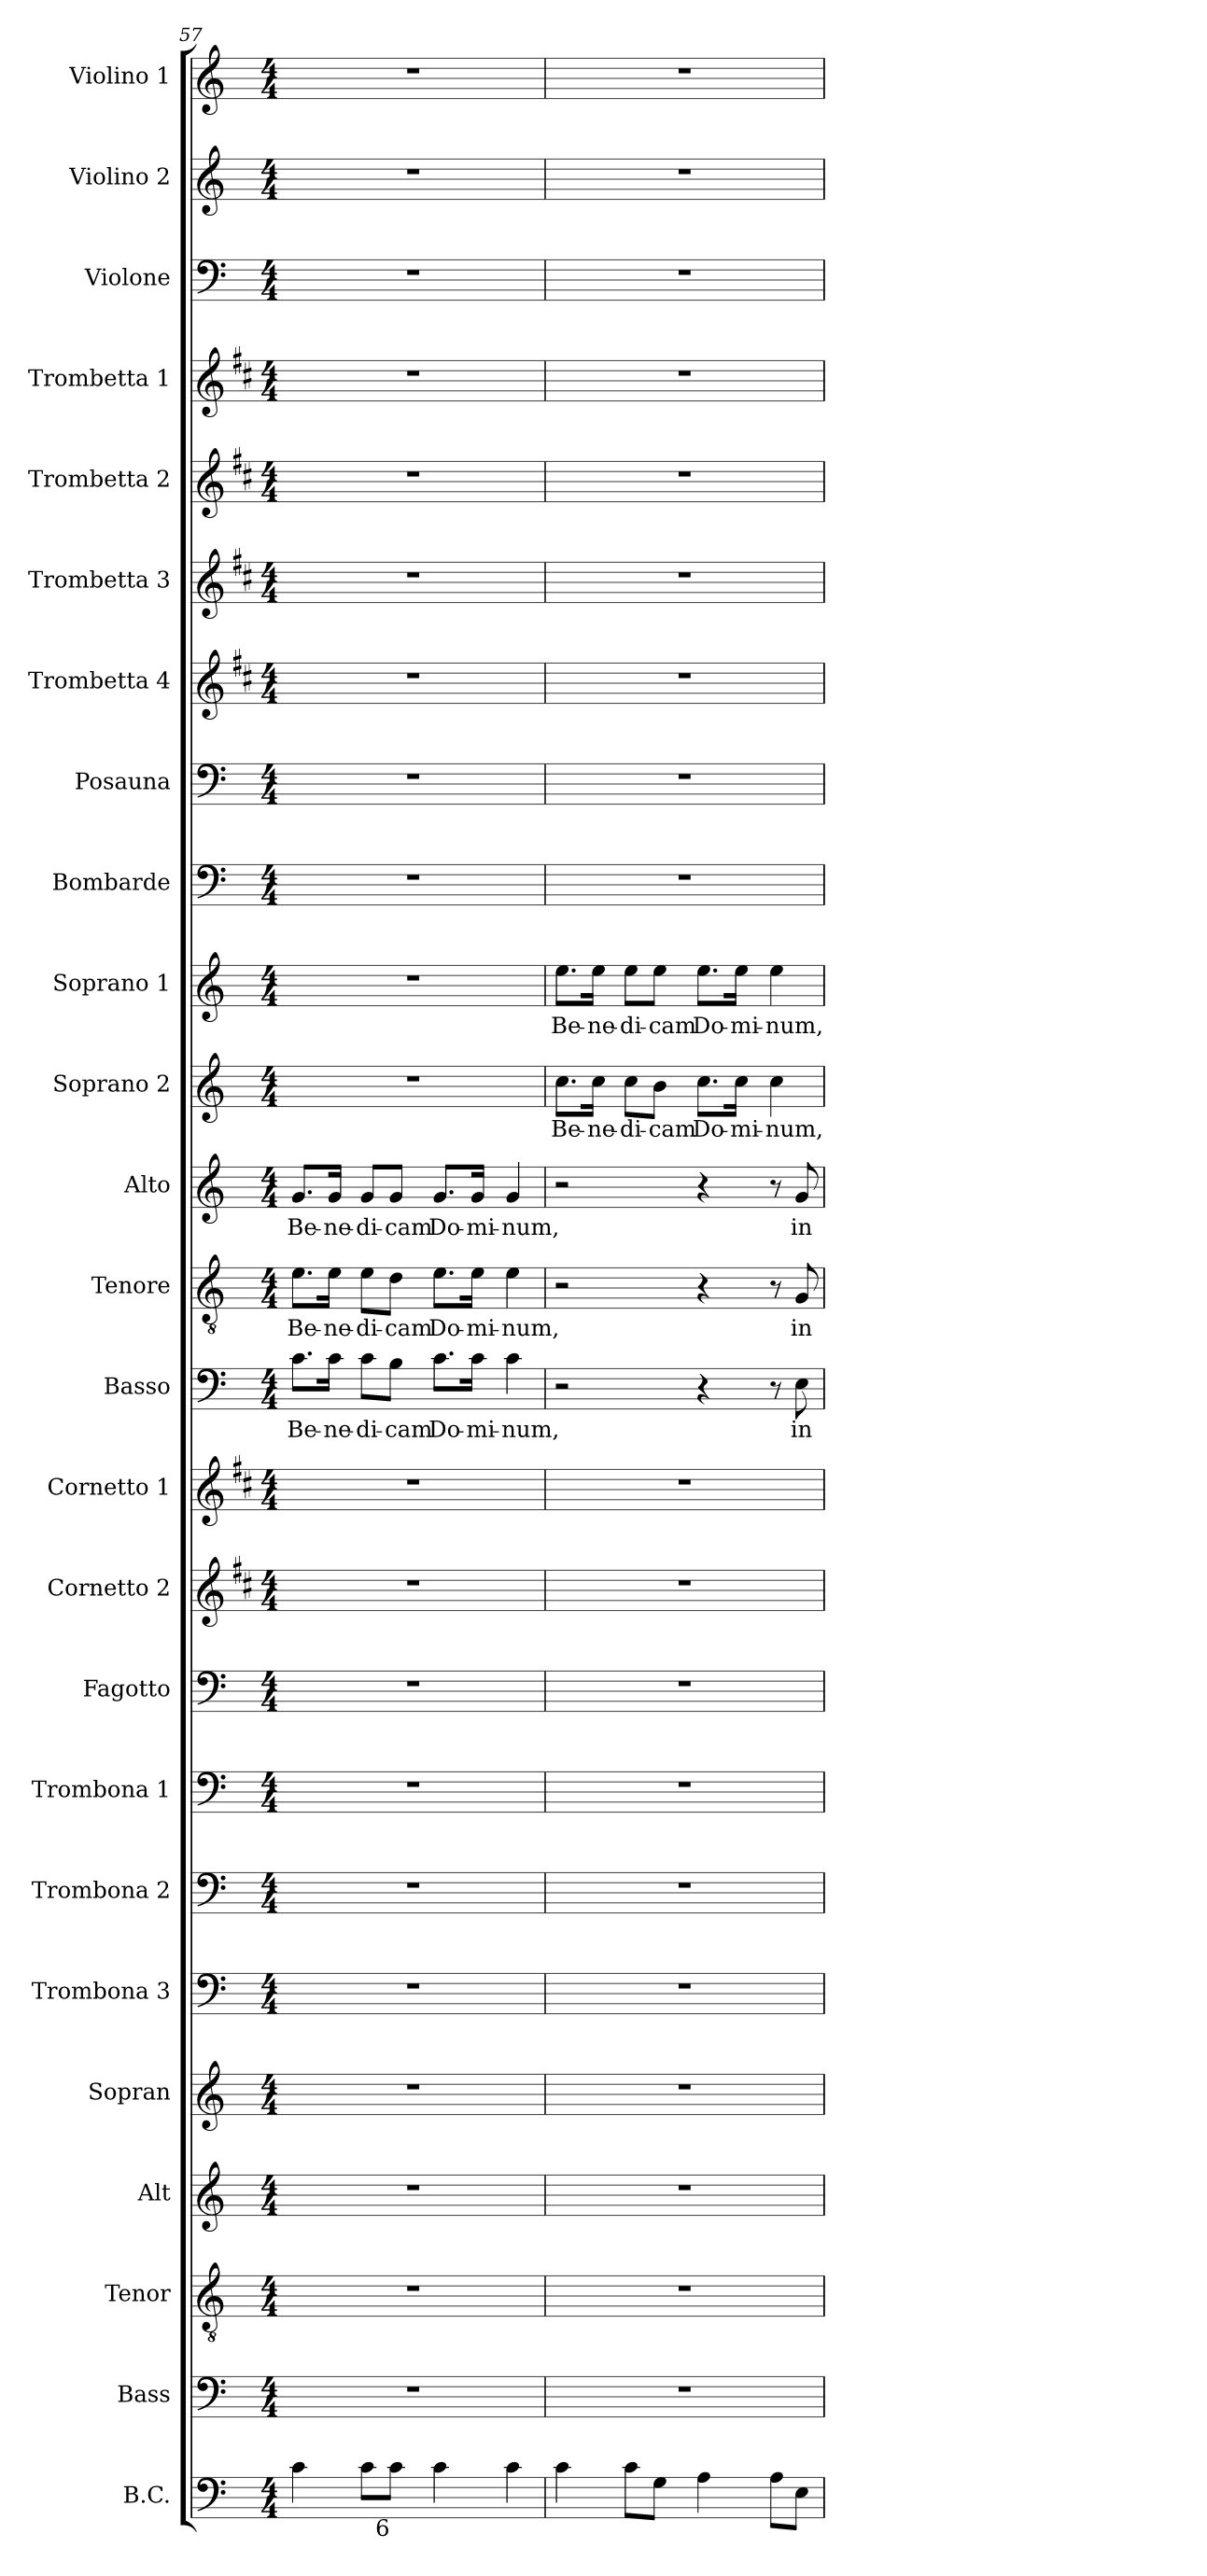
**kern	**kern	**kern	**kern	**kern	**kern	**kern	**kern	**kern	**kern	**kern	**kern	**text	**kern	**text	**kern	**text	**kern	**text	**kern	**text	**kern	**kern	**kern	**kern	**kern	**kern	**kern	**kern	**kern
*part25	*part24	*part23	*part22	*part21	*part20	*part19	*part18	*part17	*part16	*part15	*part14	*part14	*part13	*part13	*part12	*part12	*part11	*part11	*part10	*part10	*part9	*part8	*part7	*part6	*part5	*part4	*part3	*part2	*part1
*staff25	*staff24	*staff23	*staff22	*staff21	*staff20	*staff19	*staff18	*staff17	*staff16	*staff15	*staff14	*staff14	*staff13	*staff13	*staff12	*staff12	*staff11	*staff11	*staff10	*staff10	*staff9	*staff8	*staff7	*staff6	*staff5	*staff4	*staff3	*staff2	*staff1
*I"B.C.	*I"Bass	*I"Tenor	*I"Alt	*I"Sopran	*I"Trombona 3	*I"Trombona 2	*I"Trombona 1	*I"Fagotto	*I"Cornetto 2	*I"Cornetto 1	*I"Basso	*	*I"Tenore	*	*I"Alto	*	*I"Soprano 2	*	*I"Soprano 1	*	*I"Bombarde	*I"Posauna	*I"Trombetta 4	*I"Trombetta 3	*I"Trombetta 2	*I"Trombetta 1	*I"Violone	*I"Violino 2	*I"Violino 1
*I'B.C.	*I'B.	*I'T.	*I'A.	*I'S.	*I'Tbn. 2	*I'Tbn. 2	*I'Tbn. 1	*I'Fag.	*I'Cor. 2	*I'Cor. 1	*I'B.	*	*I'T.	*	*I'A.	*	*I'S.	*	*I'S.	*	*	*	*	*	*	*	*	*I'Vl. 2	*I'Vl. 1
*clefF4	*clefF4	*clefGv2	*clefG2	*clefG2	*clefF4	*clefF4	*clefF4	*clefF4	*clefG2	*clefG2	*clefF4	*	*clefGv2	*	*clefG2	*	*clefG2	*	*clefG2	*	*clefF4	*clefF4	*clefG2	*clefG2	*clefG2	*clefG2	*clefF4	*clefG2	*clefG2
*	*	*ITrd7c12	*	*	*	*	*	*	*ITrd1c2	*ITrd1c2	*	*	*ITrd7c12	*	*	*	*	*	*	*	*	*	*ITrd1c2	*ITrd1c2	*ITrd1c2	*ITrd1c2	*	*	*
*k[]	*k[]	*k[]	*k[]	*k[]	*k[]	*k[]	*k[]	*k[]	*k[]	*k[]	*k[]	*	*k[]	*	*k[]	*	*k[]	*	*k[]	*	*k[]	*k[]	*k[]	*k[]	*k[]	*k[]	*k[]	*k[]	*k[]
*C:	*C:	*C:	*C:	*C:	*C:	*C:	*C:	*C:	*C:	*C:	*C:	*	*C:	*	*C:	*	*C:	*	*C:	*	*C:	*C:	*C:	*C:	*C:	*C:	*C:	*C:	*C:
*M4/4	*M4/4	*M4/4	*M4/4	*M4/4	*M4/4	*M4/4	*M4/4	*M4/4	*M4/4	*M4/4	*M4/4	*	*M4/4	*	*M4/4	*	*M4/4	*	*M4/4	*	*M4/4	*M4/4	*M4/4	*M4/4	*M4/4	*M4/4	*M4/4	*M4/4	*M4/4
*MM100	*MM100	*MM100	*MM100	*MM100	*MM100	*MM100	*MM100	*MM100	*MM100	*MM100	*MM100	*	*MM100	*	*MM100	*	*MM100	*	*MM100	*	*MM100	*MM100	*MM100	*MM100	*MM100	*MM100	*MM100	*MM100	*MM100
=57	=57	=57	=57	=57	=57	=57	=57	=57	=57	=57	=57	=57	=57	=57	=57	=57	=57	=57	=57	=57	=57	=57	=57	=57	=57	=57	=57	=57	=57
!	!	!	!	!	!	!	!	!	!	!	!	!LO:LY:b:color=#000000	!	!	!	!	!	!	!	!	!	!	!	!	!	!	!	!	!
!	!	!	!	!	!	!	!	!	!	!	!	!	!	!LO:LY:b:color=#000000	!	!	!	!	!	!	!	!	!	!	!	!	!	!	!
!	!	!	!	!	!	!	!	!	!	!	!	!	!	!	!	!LO:LY:b:color=#000000	!	!	!	!	!	!	!	!	!	!	!	!	!
4ci\	1r	1r	1r	1r	1r	1r	1r	1r	1r	1r	8.ci\L	Be-	8.Ei\L	Be-	8.gi/L	Be-	1r	.	1r	.	1r	1r	1r	1r	1r	1r	1r	1r	1r
!	!	!	!	!	!	!	!	!	!	!	!	!LO:LY:b:color=#000000	!	!	!	!	!	!	!	!	!	!	!	!	!	!	!	!	!
!	!	!	!	!	!	!	!	!	!	!	!	!	!	!LO:LY:b:color=#000000	!	!	!	!	!	!	!	!	!	!	!	!	!	!	!
!	!	!	!	!	!	!	!	!	!	!	!	!	!	!	!	!LO:LY:b:color=#000000	!	!	!	!	!	!	!	!	!	!	!	!	!
.	.	.	.	.	.	.	.	.	.	.	16ci\Jk	-ne-	16Ei\Jk	-ne-	16gi/Jk	-ne-	.	.	.	.	.	.	.	.	.	.	.	.	.
!	!	!	!	!	!	!	!	!	!	!	!	!LO:LY:b:color=#000000	!	!	!	!	!	!	!	!	!	!	!	!	!	!	!	!	!
!	!	!	!	!	!	!	!	!	!	!	!	!	!	!LO:LY:b:color=#000000	!	!	!	!	!	!	!	!	!	!	!	!	!	!	!
!	!	!	!	!	!	!	!	!	!	!	!	!	!	!	!	!LO:LY:b:color=#000000	!	!	!	!	!	!	!	!	!	!	!	!	!
8ci\L	.	.	.	.	.	.	.	.	.	.	8ci\L	-di-	8Ei\L	-di-	8gi/L	-di-	.	.	.	.	.	.	.	.	.	.	.	.	.
!	!	!	!	!	!	!	!	!	!	!	!	!LO:LY:b:color=#000000	!	!	!	!	!	!	!	!	!	!	!	!	!	!	!	!	!
!	!	!	!	!	!	!	!	!	!	!	!	!	!	!LO:LY:b:color=#000000	!	!	!	!	!	!	!	!	!	!	!	!	!	!	!
!LO:TX:b:rj:t=6	!	!	!	!	!	!	!	!	!	!	!	!	!	!	!	!	!	!	!	!	!	!	!	!	!	!	!	!	!
!	!	!	!	!	!	!	!	!	!	!	!	!	!	!	!	!LO:LY:b:color=#000000	!	!	!	!	!	!	!	!	!	!	!	!	!
8ci\J	.	.	.	.	.	.	.	.	.	.	8Bi\J	-cam	8Di\J	-cam	8gi/J	-cam	.	.	.	.	.	.	.	.	.	.	.	.	.
!	!	!	!	!	!	!	!	!	!	!	!	!LO:LY:b:color=#000000	!	!	!	!	!	!	!	!	!	!	!	!	!	!	!	!	!
!	!	!	!	!	!	!	!	!	!	!	!	!	!	!LO:LY:b:color=#000000	!	!	!	!	!	!	!	!	!	!	!	!	!	!	!
!	!	!	!	!	!	!	!	!	!	!	!	!	!	!	!	!LO:LY:b:color=#000000	!	!	!	!	!	!	!	!	!	!	!	!	!
4ci\	.	.	.	.	.	.	.	.	.	.	8.ci\L	Do-	8.Ei\L	Do-	8.gi/L	Do-	.	.	.	.	.	.	.	.	.	.	.	.	.
!	!	!	!	!	!	!	!	!	!	!	!	!LO:LY:b:color=#000000	!	!	!	!	!	!	!	!	!	!	!	!	!	!	!	!	!
!	!	!	!	!	!	!	!	!	!	!	!	!	!	!LO:LY:b:color=#000000	!	!	!	!	!	!	!	!	!	!	!	!	!	!	!
!	!	!	!	!	!	!	!	!	!	!	!	!	!	!	!	!LO:LY:b:color=#000000	!	!	!	!	!	!	!	!	!	!	!	!	!
.	.	.	.	.	.	.	.	.	.	.	16ci\Jk	-mi-	16Ei\Jk	-mi-	16gi/Jk	-mi-	.	.	.	.	.	.	.	.	.	.	.	.	.
!	!	!	!	!	!	!	!	!	!	!	!	!LO:LY:b:color=#000000	!	!	!	!	!	!	!	!	!	!	!	!	!	!	!	!	!
!	!	!	!	!	!	!	!	!	!	!	!	!	!	!LO:LY:b:color=#000000	!	!	!	!	!	!	!	!	!	!	!	!	!	!	!
!	!	!	!	!	!	!	!	!	!	!	!	!	!	!	!	!LO:LY:b:color=#000000	!	!	!	!	!	!	!	!	!	!	!	!	!
4ci\	.	.	.	.	.	.	.	.	.	.	4ci\	-num,	4Ei\	-num,	4gi/	-num,	.	.	.	.	.	.	.	.	.	.	.	.	.
=58	=58	=58	=58	=58	=58	=58	=58	=58	=58	=58	=58	=58	=58	=58	=58	=58	=58	=58	=58	=58	=58	=58	=58	=58	=58	=58	=58	=58	=58
!	!	!	!	!	!	!	!	!	!	!	!	!	!	!	!	!	!	!LO:LY:b:color=#000000	!	!	!	!	!	!	!	!	!	!	!
!	!	!	!	!	!	!	!	!	!	!	!	!	!	!	!	!	!	!	!	!LO:LY:b:color=#000000	!	!	!	!	!	!	!	!	!
4ci\	1r	1r	1r	1r	1r	1r	1r	1r	1r	1r	2r	.	2r	.	2r	.	8.cci\L	Be-	8.eei\L	Be-	1r	1r	1r	1r	1r	1r	1r	1r	1r
!	!	!	!	!	!	!	!	!	!	!	!	!	!	!	!	!	!	!LO:LY:b:color=#000000	!	!	!	!	!	!	!	!	!	!	!
!	!	!	!	!	!	!	!	!	!	!	!	!	!	!	!	!	!	!	!	!LO:LY:b:color=#000000	!	!	!	!	!	!	!	!	!
.	.	.	.	.	.	.	.	.	.	.	.	.	.	.	.	.	16cci\Jk	-ne-	16eei\Jk	-ne-	.	.	.	.	.	.	.	.	.
!	!	!	!	!	!	!	!	!	!	!	!	!	!	!	!	!	!	!LO:LY:b:color=#000000	!	!	!	!	!	!	!	!	!	!	!
!	!	!	!	!	!	!	!	!	!	!	!	!	!	!	!	!	!	!	!	!LO:LY:b:color=#000000	!	!	!	!	!	!	!	!	!
8ci\L	.	.	.	.	.	.	.	.	.	.	.	.	.	.	.	.	8cci\L	-di-	8eei\L	-di-	.	.	.	.	.	.	.	.	.
!	!	!	!	!	!	!	!	!	!	!	!	!	!	!	!	!	!	!LO:LY:b:color=#000000	!	!	!	!	!	!	!	!	!	!	!
!	!	!	!	!	!	!	!	!	!	!	!	!	!	!	!	!	!	!	!	!LO:LY:b:color=#000000	!	!	!	!	!	!	!	!	!
8Gi\J	.	.	.	.	.	.	.	.	.	.	.	.	.	.	.	.	8bi\J	-cam	8eei\J	-cam	.	.	.	.	.	.	.	.	.
!	!	!	!	!	!	!	!	!	!	!	!	!	!	!	!	!	!	!LO:LY:b:color=#000000	!	!	!	!	!	!	!	!	!	!	!
!	!	!	!	!	!	!	!	!	!	!	!	!	!	!	!	!	!	!	!	!LO:LY:b:color=#000000	!	!	!	!	!	!	!	!	!
4Ai\	.	.	.	.	.	.	.	.	.	.	4r	.	4r	.	4r	.	8.cci\L	Do-	8.eei\L	Do-	.	.	.	.	.	.	.	.	.
!	!	!	!	!	!	!	!	!	!	!	!	!	!	!	!	!	!	!LO:LY:b:color=#000000	!	!	!	!	!	!	!	!	!	!	!
!	!	!	!	!	!	!	!	!	!	!	!	!	!	!	!	!	!	!	!	!LO:LY:b:color=#000000	!	!	!	!	!	!	!	!	!
.	.	.	.	.	.	.	.	.	.	.	.	.	.	.	.	.	16cci\Jk	-mi-	16eei\Jk	-mi-	.	.	.	.	.	.	.	.	.
!	!	!	!	!	!	!	!	!	!	!	!	!	!	!	!	!	!	!LO:LY:b:color=#000000	!	!	!	!	!	!	!	!	!	!	!
!	!	!	!	!	!	!	!	!	!	!	!	!	!	!	!	!	!	!	!	!LO:LY:b:color=#000000	!	!	!	!	!	!	!	!	!
8Ai\L	.	.	.	.	.	.	.	.	.	.	8r	.	8r	.	8r	.	4cci\	-num,	4eei\	-num,	.	.	.	.	.	.	.	.	.
!	!	!	!	!	!	!	!	!	!	!	!	!LO:LY:b:color=#000000	!	!	!	!	!	!	!	!	!	!	!	!	!	!	!	!	!
!	!	!	!	!	!	!	!	!	!	!	!	!	!	!LO:LY:b:color=#000000	!	!	!	!	!	!	!	!	!	!	!	!	!	!	!
!	!	!	!	!	!	!	!	!	!	!	!	!	!	!	!	!LO:LY:b:color=#000000	!	!	!	!	!	!	!	!	!	!	!	!	!
8Ei\J	.	.	.	.	.	.	.	.	.	.	8Ei\	in	8GGi/	in	8gi/	in	.	.	.	.	.	.	.	.	.	.	.	.	.
=	=	=	=	=	=	=	=	=	=	=	=	=	=	=	=	=	=	=	=	=	=	=	=	=	=	=	=	=	=
*-	*-	*-	*-	*-	*-	*-	*-	*-	*-	*-	*-	*-	*-	*-	*-	*-	*-	*-	*-	*-	*-	*-	*-	*-	*-	*-	*-	*-	*-
